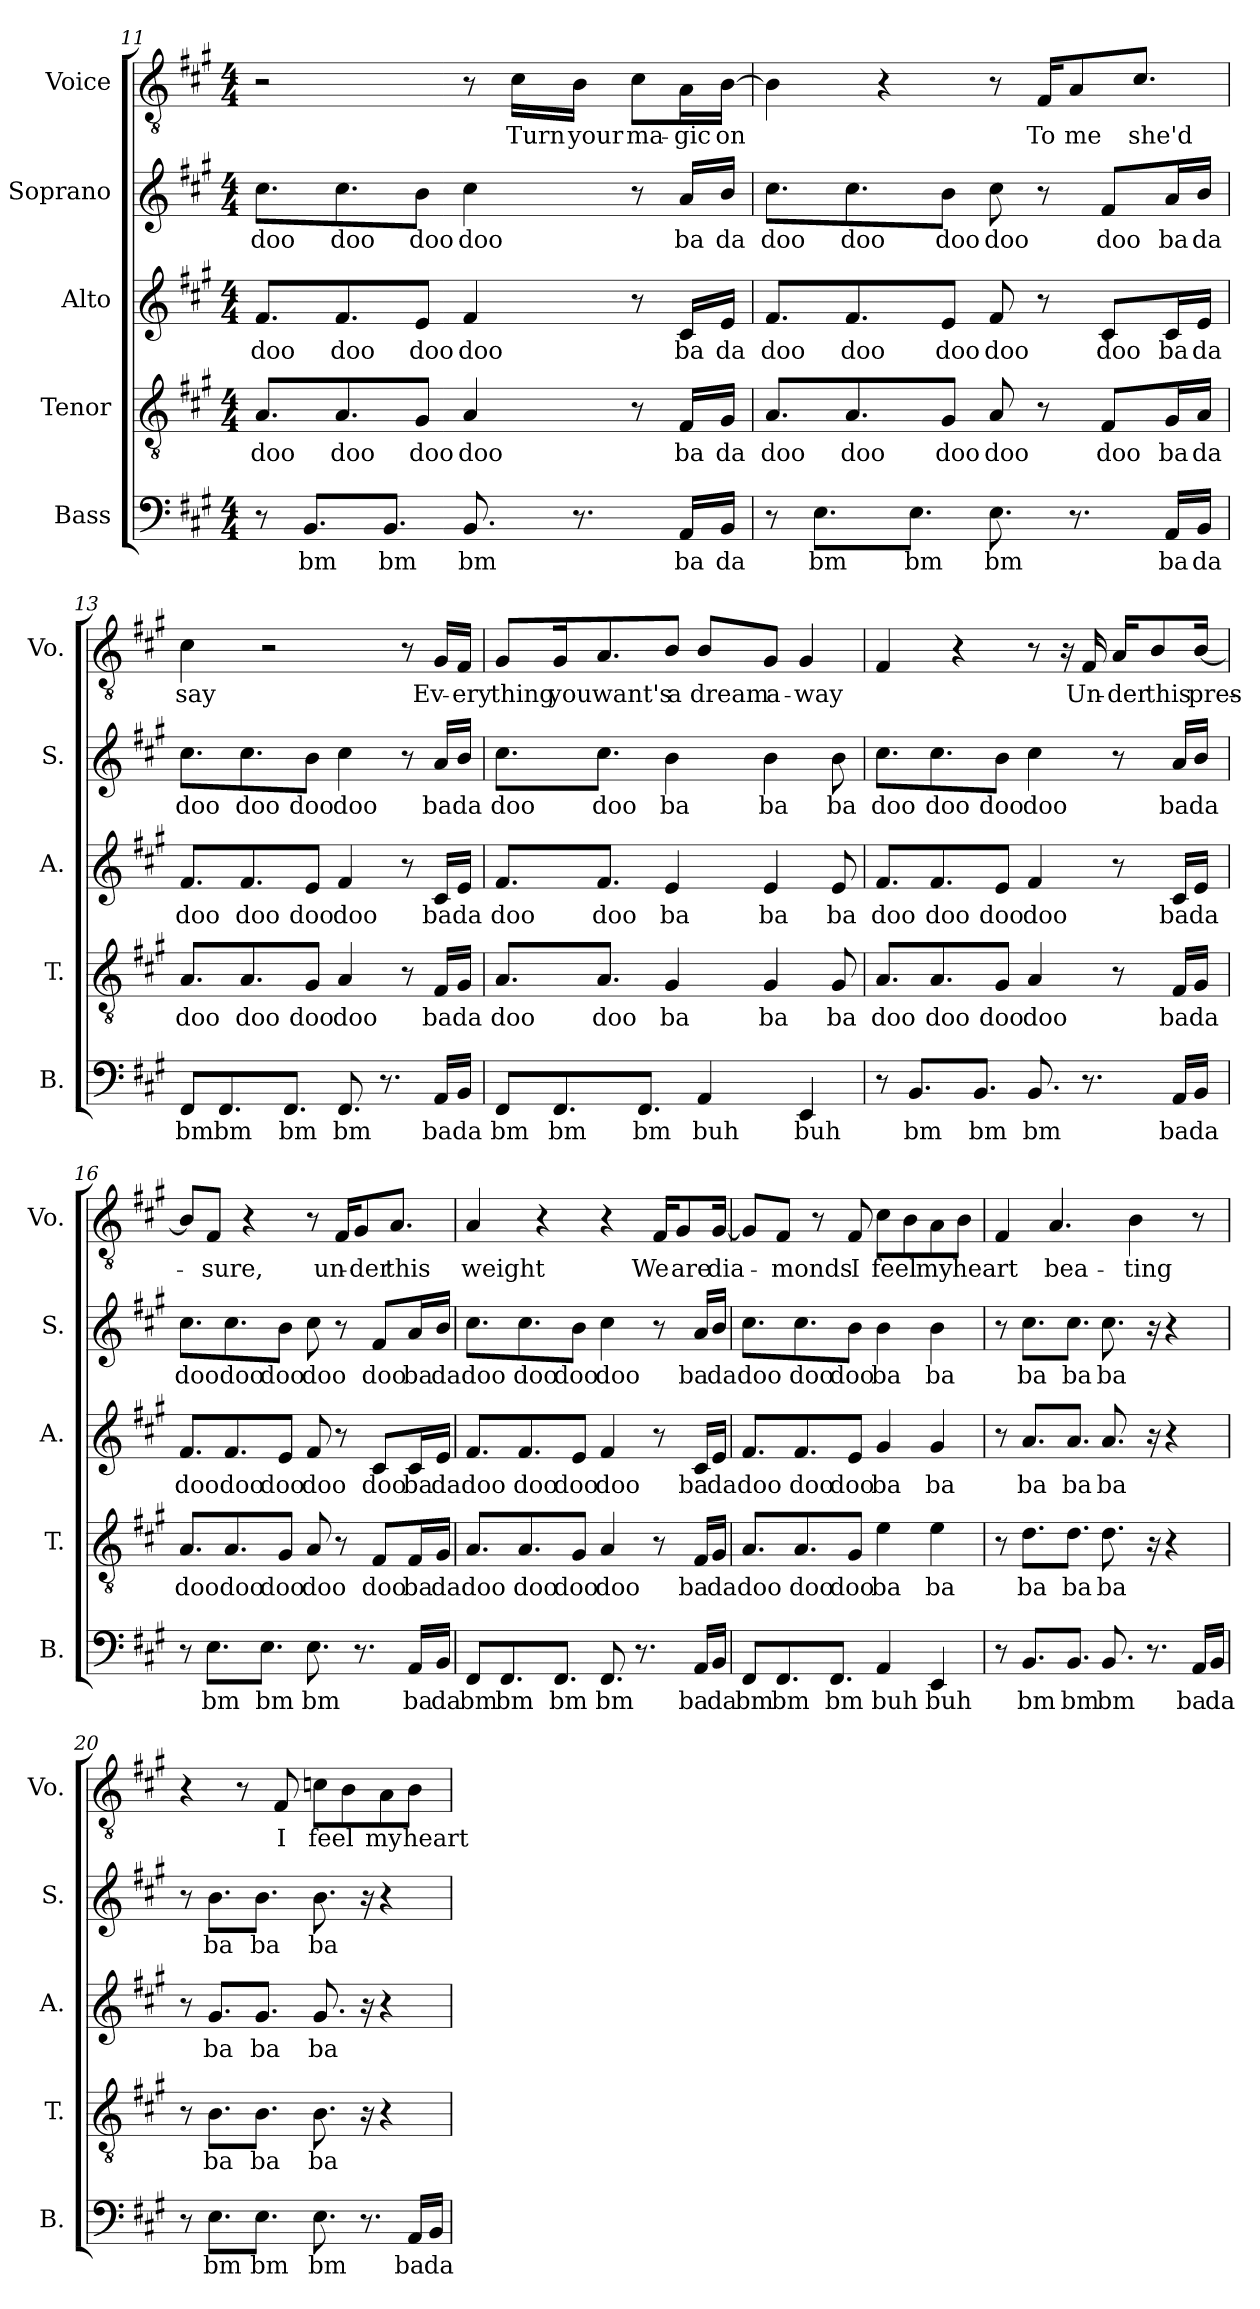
**kern	**text	**kern	**text	**kern	**text	**kern	**text	**kern	**text
*part5	*part5	*part4	*part4	*part3	*part3	*part2	*part2	*part1	*part1
*staff5	*staff5	*staff4	*staff4	*staff3	*staff3	*staff2	*staff2	*staff1	*staff1
*I"Bass	*	*I"Tenor	*	*I"Alto	*	*I"Soprano	*	*I"Voice	*
*I'B.	*	*I'T.	*	*I'A.	*	*I'S.	*	*I'Vo.	*
!!LO:PB:g=z
*clefF4	*	*clefGv2	*	*clefG2	*	*clefG2	*	*clefGv2	*
*k[f#c#g#]	*	*k[f#c#g#]	*	*k[f#c#g#]	*	*k[f#c#g#]	*	*k[f#c#g#]	*
*M4/4	*	*M4/4	*	*M4/4	*	*M4/4	*	*M4/4	*
=11	=11	=11	=11	=11	=11	=11	=11	=11	=11
!	!	!	!LO:LY:b	!	!LO:LY:b	!	!LO:LY:b	!	!
8r	.	8.A/L	doo	8.f#/L	doo	8.cc#\L	doo	2r	.
!	!LO:LY:b	!	!	!	!	!	!	!	!
8.BB/L	bm	.	.	.	.	.	.	.	.
!	!	!	!LO:LY:b	!	!LO:LY:b	!	!LO:LY:b	!	!
.	.	8.A/	doo	8.f#/	doo	8.cc#\	doo	.	.
!	!LO:LY:b	!	!	!	!	!	!	!	!
8.BB/J	bm	.	.	.	.	.	.	.	.
!	!	!	!LO:LY:b	!	!LO:LY:b	!	!LO:LY:b	!	!
.	.	8G#/J	doo	8e/J	doo	8b\J	doo	.	.
!	!LO:LY:b	!	!LO:LY:b	!	!LO:LY:b	!	!LO:LY:b	!	!
8.BB/	bm	4A/	doo	4f#/	doo	4cc#\	doo	8r	.
!	!	!	!	!	!	!	!	!	!LO:LY:b
.	.	.	.	.	.	.	.	16c#\LL	Turn
!	!	!	!	!	!	!	!	!	!LO:LY:b
8.r	.	.	.	.	.	.	.	16B\JJ	your
!	!	!	!	!	!	!	!	!	!LO:LY:b
.	.	8r	.	8r	.	8r	.	8c#\L	ma-
!	!LO:LY:b	!	!LO:LY:b	!	!LO:LY:b	!	!LO:LY:b	!	!LO:LY:b
16AA/LL	ba	16F#/LL	ba	16c#/LL	ba	16a/LL	ba	16A\L	-gic
!	!LO:LY:b	!	!LO:LY:b	!	!LO:LY:b	!	!LO:LY:b	!	!LO:LY:b
16BB/JJ	da	16G#/JJ	da	16e/JJ	da	16b/JJ	da	[16B\JJ	on
=12	=12	=12	=12	=12	=12	=12	=12	=12	=12
!	!	!	!LO:LY:b	!	!LO:LY:b	!	!LO:LY:b	!	!
8r	.	8.A/L	doo	8.f#/L	doo	8.cc#\L	doo	4B\]	.
!	!LO:LY:b	!	!	!	!	!	!	!	!
8.E\L	bm	.	.	.	.	.	.	.	.
!	!	!	!LO:LY:b	!	!LO:LY:b	!	!LO:LY:b	!	!
.	.	8.A/	doo	8.f#/	doo	8.cc#\	doo	.	.
.	.	.	.	.	.	.	.	4r	.
!	!LO:LY:b	!	!	!	!	!	!	!	!
8.E\J	bm	.	.	.	.	.	.	.	.
!	!	!	!LO:LY:b	!	!LO:LY:b	!	!LO:LY:b	!	!
.	.	8G#/J	doo	8e/J	doo	8b\J	doo	.	.
!	!LO:LY:b	!	!LO:LY:b	!	!LO:LY:b	!	!LO:LY:b	!	!
8.E\	bm	8A/	doo	8f#/	doo	8cc#\	doo	8r	.
!	!	!	!	!	!	!	!	!	!LO:LY:b
.	.	8r	.	8r	.	8r	.	16F#/KL	To
!	!	!	!	!	!	!	!	!	!LO:LY:b
8.r	.	.	.	.	.	.	.	8A/	me
!	!	!	!LO:LY:b	!	!LO:LY:b	!	!LO:LY:b	!	!
.	.	8F#/L	doo	8c#/L	doo	8f#/L	doo	.	.
!	!	!	!	!	!	!	!	!	!LO:LY:b
.	.	.	.	.	.	.	.	8.c#/J	she'd
!	!LO:LY:b	!	!LO:LY:b	!	!LO:LY:b	!	!LO:LY:b	!	!
16AA/LL	ba	16G#/L	ba	16c#/L	ba	16a/L	ba	.	.
!	!LO:LY:b	!	!LO:LY:b	!	!LO:LY:b	!	!LO:LY:b	!	!
16BB/JJ	da	16A/JJ	da	16e/JJ	da	16b/JJ	da	.	.
!!LO:LB:g=z
=13	=13	=13	=13	=13	=13	=13	=13	=13	=13
!	!LO:LY:b	!	!LO:LY:b	!	!LO:LY:b	!	!LO:LY:b	!	!LO:LY:b
8FF#/L	bm	8.A/L	doo	8.f#/L	doo	8.cc#\L	doo	4c#\	say
!	!LO:LY:b	!	!	!	!	!	!	!	!
8.FF#/	bm	.	.	.	.	.	.	.	.
!	!	!	!LO:LY:b	!	!LO:LY:b	!	!LO:LY:b	!	!
.	.	8.A/	doo	8.f#/	doo	8.cc#\	doo	.	.
.	.	.	.	.	.	.	.	2r	.
!	!LO:LY:b	!	!	!	!	!	!	!	!
8.FF#/J	bm	.	.	.	.	.	.	.	.
!	!	!	!LO:LY:b	!	!LO:LY:b	!	!LO:LY:b	!	!
.	.	8G#/J	doo	8e/J	doo	8b\J	doo	.	.
!	!LO:LY:b	!	!LO:LY:b	!	!LO:LY:b	!	!LO:LY:b	!	!
8.FF#/	bm	4A/	doo	4f#/	doo	4cc#\	doo	.	.
8.r	.	.	.	.	.	.	.	.	.
.	.	8r	.	8r	.	8r	.	8r	.
!	!LO:LY:b	!	!LO:LY:b	!	!LO:LY:b	!	!LO:LY:b	!	!LO:LY:b
16AA/LL	ba	16F#/LL	ba	16c#/LL	ba	16a/LL	ba	16G#/LL	Ev-
!	!LO:LY:b	!	!LO:LY:b	!	!LO:LY:b	!	!LO:LY:b	!	!LO:LY:b
16BB/JJ	da	16G#/JJ	da	16e/JJ	da	16b/JJ	da	16F#/JJ	-ery
=14	=14	=14	=14	=14	=14	=14	=14	=14	=14
!	!LO:LY:b	!	!LO:LY:b	!	!LO:LY:b	!	!LO:LY:b	!	!LO:LY:b
8FF#/L	bm	8.A/L	doo	8.f#/L	doo	8.cc#\L	doo	8G#/L	thing
!	!LO:LY:b	!	!	!	!	!	!	!	!LO:LY:b
8.FF#/	bm	.	.	.	.	.	.	16G#/K	you
!	!	!	!LO:LY:b	!	!LO:LY:b	!	!LO:LY:b	!	!LO:LY:b
.	.	8.A/J	doo	8.f#/J	doo	8.cc#\J	doo	8.A/	want's
!	!LO:LY:b	!	!	!	!	!	!	!	!
8.FF#/J	bm	.	.	.	.	.	.	.	.
!	!	!	!LO:LY:b	!	!LO:LY:b	!	!LO:LY:b	!	!LO:LY:b
.	.	4G#/	ba	4e/	ba	4b\	ba	8B/J	a
!	!LO:LY:b	!	!	!	!	!	!	!	!LO:LY:b
4AA/	buh	.	.	.	.	.	.	8B/L	dream
!	!	!	!LO:LY:b	!	!LO:LY:b	!	!LO:LY:b	!	!LO:LY:b
.	.	4G#/	ba	4e/	ba	4b\	ba	8G#/J	a-
!	!LO:LY:b	!	!	!	!	!	!	!	!LO:LY:b
4EE/	buh	.	.	.	.	.	.	4G#/	-way
!	!	!	!LO:LY:b	!	!LO:LY:b	!	!LO:LY:b	!	!
.	.	8G#/	ba	8e/	ba	8b\	ba	.	.
!!LO:PB:g=z
=15	=15	=15	=15	=15	=15	=15	=15	=15	=15
!	!	!	!LO:LY:b	!	!LO:LY:b	!	!LO:LY:b	!	!
8r	.	8.A/L	doo	8.f#/L	doo	8.cc#\L	doo	4F#/	.
!	!LO:LY:b	!	!	!	!	!	!	!	!
8.BB/L	bm	.	.	.	.	.	.	.	.
!	!	!	!LO:LY:b	!	!LO:LY:b	!	!LO:LY:b	!	!
.	.	8.A/	doo	8.f#/	doo	8.cc#\	doo	.	.
.	.	.	.	.	.	.	.	4r	.
!	!LO:LY:b	!	!	!	!	!	!	!	!
8.BB/J	bm	.	.	.	.	.	.	.	.
!	!	!	!LO:LY:b	!	!LO:LY:b	!	!LO:LY:b	!	!
.	.	8G#/J	doo	8e/J	doo	8b\J	doo	.	.
!	!LO:LY:b	!	!LO:LY:b	!	!LO:LY:b	!	!LO:LY:b	!	!
8.BB/	bm	4A/	doo	4f#/	doo	4cc#\	doo	8r	.
.	.	.	.	.	.	.	.	16r	.
!	!	!	!	!	!	!	!	!	!LO:LY:b
8.r	.	.	.	.	.	.	.	16F#/	Un-
!	!	!	!	!	!	!	!	!	!LO:LY:b
.	.	8r	.	8r	.	8r	.	16A/KL	-der
!	!	!	!	!	!	!	!	!	!LO:LY:b
.	.	.	.	.	.	.	.	8B/	this
!	!LO:LY:b	!	!LO:LY:b	!	!LO:LY:b	!	!LO:LY:b	!	!
16AA/LL	ba	16F#/LL	ba	16c#/LL	ba	16a/LL	ba	.	.
!	!LO:LY:b	!	!LO:LY:b	!	!LO:LY:b	!	!LO:LY:b	!	!LO:LY:b
16BB/JJ	da	16G#/JJ	da	16e/JJ	da	16b/JJ	da	[16B/Jk	pres-
=16	=16	=16	=16	=16	=16	=16	=16	=16	=16
!	!	!	!LO:LY:b	!	!LO:LY:b	!	!LO:LY:b	!	!
8r	.	8.A/L	doo	8.f#/L	doo	8.cc#\L	doo	8B/L]	.
!	!LO:LY:b	!	!	!	!	!	!	!	!LO:LY:b
8.E\L	bm	.	.	.	.	.	.	8F#/J	-sure,
!	!	!	!LO:LY:b	!	!LO:LY:b	!	!LO:LY:b	!	!
.	.	8.A/	doo	8.f#/	doo	8.cc#\	doo	.	.
.	.	.	.	.	.	.	.	4r	.
!	!LO:LY:b	!	!	!	!	!	!	!	!
8.E\J	bm	.	.	.	.	.	.	.	.
!	!	!	!LO:LY:b	!	!LO:LY:b	!	!LO:LY:b	!	!
.	.	8G#/J	doo	8e/J	doo	8b\J	doo	.	.
!	!LO:LY:b	!	!LO:LY:b	!	!LO:LY:b	!	!LO:LY:b	!	!
8.E\	bm	8A/	doo	8f#/	doo	8cc#\	doo	8r	.
!	!	!	!	!	!	!	!	!	!LO:LY:b
.	.	8r	.	8r	.	8r	.	16F#/KL	un-
!	!	!	!	!	!	!	!	!	!LO:LY:b
8.r	.	.	.	.	.	.	.	8G#/	-der
!	!	!	!LO:LY:b	!	!LO:LY:b	!	!LO:LY:b	!	!
.	.	8F#/L	doo	8c#/L	doo	8f#/L	doo	.	.
!	!	!	!	!	!	!	!	!	!LO:LY:b
.	.	.	.	.	.	.	.	8.A/J	this
!	!LO:LY:b	!	!LO:LY:b	!	!LO:LY:b	!	!LO:LY:b	!	!
16AA/LL	ba	16F#/L	ba	16c#/L	ba	16a/L	ba	.	.
!	!LO:LY:b	!	!LO:LY:b	!	!LO:LY:b	!	!LO:LY:b	!	!
16BB/JJ	da	16G#/JJ	da	16e/JJ	da	16b/JJ	da	.	.
!!LO:LB:g=z
=17	=17	=17	=17	=17	=17	=17	=17	=17	=17
!	!LO:LY:b	!	!LO:LY:b	!	!LO:LY:b	!	!LO:LY:b	!	!LO:LY:b
8FF#/L	bm	8.A/L	doo	8.f#/L	doo	8.cc#\L	doo	4A/	weight
!	!LO:LY:b	!	!	!	!	!	!	!	!
8.FF#/	bm	.	.	.	.	.	.	.	.
!	!	!	!LO:LY:b	!	!LO:LY:b	!	!LO:LY:b	!	!
.	.	8.A/	doo	8.f#/	doo	8.cc#\	doo	.	.
.	.	.	.	.	.	.	.	4r	.
!	!LO:LY:b	!	!	!	!	!	!	!	!
8.FF#/J	bm	.	.	.	.	.	.	.	.
!	!	!	!LO:LY:b	!	!LO:LY:b	!	!LO:LY:b	!	!
.	.	8G#/J	doo	8e/J	doo	8b\J	doo	.	.
!	!LO:LY:b	!	!LO:LY:b	!	!LO:LY:b	!	!LO:LY:b	!	!
8.FF#/	bm	4A/	doo	4f#/	doo	4cc#\	doo	4r	.
8.r	.	.	.	.	.	.	.	.	.
!	!	!	!	!	!	!	!	!	!LO:LY:b
.	.	8r	.	8r	.	8r	.	16F#/KL	We
!	!	!	!	!	!	!	!	!	!LO:LY:b
.	.	.	.	.	.	.	.	8G#/	are
!	!LO:LY:b	!	!LO:LY:b	!	!LO:LY:b	!	!LO:LY:b	!	!
16AA/LL	ba	16F#/LL	ba	16c#/LL	ba	16a/LL	ba	.	.
!	!LO:LY:b	!	!LO:LY:b	!	!LO:LY:b	!	!LO:LY:b	!	!LO:LY:b
16BB/JJ	da	16G#/JJ	da	16e/JJ	da	16b/JJ	da	[16G#/Jk	dia-
=18	=18	=18	=18	=18	=18	=18	=18	=18	=18
!	!LO:LY:b	!	!LO:LY:b	!	!LO:LY:b	!	!LO:LY:b	!	!
8FF#/L	bm	8.A/L	doo	8.f#/L	doo	8.cc#\L	doo	8G#/L]	.
!	!LO:LY:b	!	!	!	!	!	!	!	!LO:LY:b
8.FF#/	bm	.	.	.	.	.	.	8F#/J	-monds
!	!	!	!LO:LY:b	!	!LO:LY:b	!	!LO:LY:b	!	!
.	.	8.A/	doo	8.f#/	doo	8.cc#\	doo	.	.
.	.	.	.	.	.	.	.	8r	.
!	!LO:LY:b	!	!	!	!	!	!	!	!
8.FF#/J	bm	.	.	.	.	.	.	.	.
!	!	!	!LO:LY:b	!	!LO:LY:b	!	!LO:LY:b	!	!LO:LY:b
.	.	8G#/J	doo	8e/J	doo	8b\J	doo	8F#/	I
!	!LO:LY:b	!	!LO:LY:b	!	!LO:LY:b	!	!LO:LY:b	!	!LO:LY:b
4AA/	buh	4e\	ba	4g#/	ba	4b\	ba	8c#\L	feel
.	.	.	.	.	.	.	.	8B\	.
!	!LO:LY:b	!	!LO:LY:b	!	!LO:LY:b	!	!LO:LY:b	!	!LO:LY:b
4EE/	buh	4e\	ba	4g#/	ba	4b\	ba	8A\	my
!	!	!	!	!	!	!	!	!	!LO:LY:b
.	.	.	.	.	.	.	.	8B\J	heart
=19	=19	=19	=19	=19	=19	=19	=19	=19	=19
8r	.	8r	.	8r	.	8r	.	4F#/	.
!	!LO:LY:b	!	!LO:LY:b	!	!LO:LY:b	!	!LO:LY:b	!	!
8.BB/L	bm	8.d\L	ba	8.a/L	ba	8.cc#\L	ba	.	.
!	!	!	!	!	!	!	!	!	!LO:LY:b
.	.	.	.	.	.	.	.	4.A/	bea-
!	!LO:LY:b	!	!LO:LY:b	!	!LO:LY:b	!	!LO:LY:b	!	!
8.BB/J	bm	8.d\J	ba	8.a/J	ba	8.cc#\J	ba	.	.
!	!LO:LY:b	!	!LO:LY:b	!	!LO:LY:b	!	!LO:LY:b	!	!
8.BB/	bm	8.d\	ba	8.a/	ba	8.cc#\	ba	.	.
!	!	!	!	!	!	!	!	!	!LO:LY:b
.	.	.	.	.	.	.	.	4B\	-ting
8.r	.	16r	.	16r	.	16r	.	.	.
.	.	4r	.	4r	.	4r	.	.	.
!	!LO:LY:b	!	!	!	!	!	!	!	!
16AA/LL	ba	.	.	.	.	.	.	8r	.
!	!LO:LY:b	!	!	!	!	!	!	!	!
16BB/JJ	da	.	.	.	.	.	.	.	.
!!LO:PB:g=z
=20	=20	=20	=20	=20	=20	=20	=20	=20	=20
8r	.	8r	.	8r	.	8r	.	4r	.
!	!LO:LY:b	!	!LO:LY:b	!	!LO:LY:b	!	!LO:LY:b	!	!
8.E\L	bm	8.B\L	ba	8.g#/L	ba	8.b\L	ba	.	.
.	.	.	.	.	.	.	.	8r	.
!	!LO:LY:b	!	!LO:LY:b	!	!LO:LY:b	!	!LO:LY:b	!	!
8.E\J	bm	8.B\J	ba	8.g#/J	ba	8.b\J	ba	.	.
!	!	!	!	!	!	!	!	!	!LO:LY:b
.	.	.	.	.	.	.	.	8F#/	I
!	!LO:LY:b	!	!LO:LY:b	!	!LO:LY:b	!	!LO:LY:b	!	!LO:LY:b
8.E\	bm	8.B\	ba	8.g#/	ba	8.b\	ba	8cn\L	feel
.	.	.	.	.	.	.	.	8B\	.
8.r	.	16r	.	16r	.	16r	.	.	.
!	!	!	!	!	!	!	!	!	!LO:LY:b
.	.	4r	.	4r	.	4r	.	8A\	my
!	!LO:LY:b	!	!	!	!	!	!	!	!LO:LY:b
16AA/LL	ba	.	.	.	.	.	.	8B\J	heart
!	!LO:LY:b	!	!	!	!	!	!	!	!
16BB/JJ	da	.	.	.	.	.	.	.	.
=	=	=	=	=	=	=	=	=	=
*-	*-	*-	*-	*-	*-	*-	*-	*-	*-
